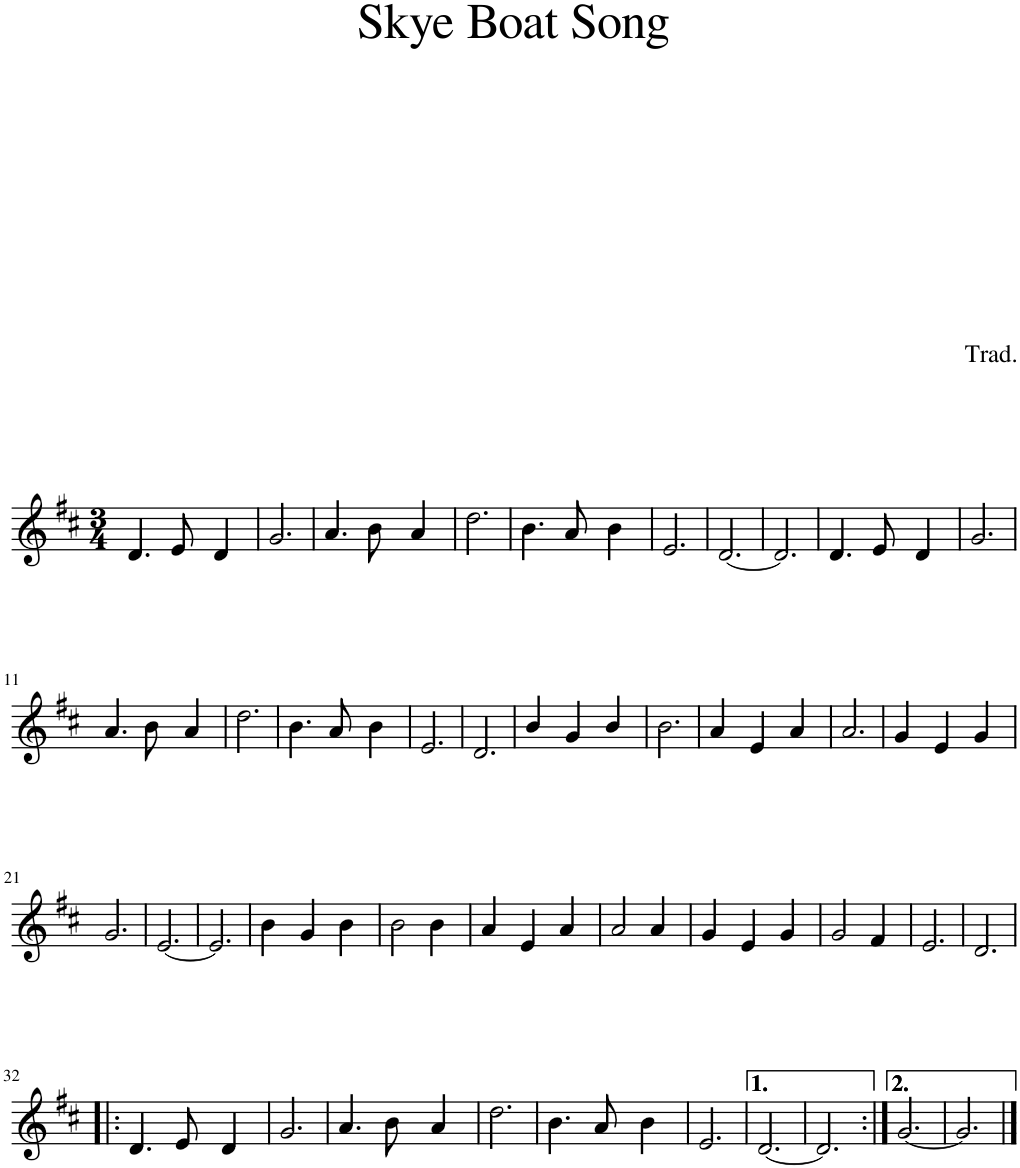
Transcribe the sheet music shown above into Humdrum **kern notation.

**kern
*part1
*staff1
*I"Violon
*I'Vln
*clefG2
*k[f#c#]
*M3/4
=1
4.d/
8e/
4d/
=2
2.g/
=3
4.a/
8b\
4a/
=4
2.dd\
=5
4.b\
8a/
4b\
=6
2.e/
=7
[2.d/
=8
2.d/]
=9
4.d/
8e/
4d/
=10
2.g/
!!LO:LB:g=z
=11
4.a/
8b\
4a/
=12
2.dd\
=13
4.b\
8a/
4b\
=14
2.e/
=15
2.d/
=16
4b/
4g/
4b/
=17
2.b\
=18
4a/
4e/
4a/
=19
2.a/
=20
4g/
4e/
4g/
!!LO:LB:g=z
=21
2.g/
=22
[2.e/
=23
2.e/]
=24
4b\
4g/
4b\
=25
2b\
4b\
=26
4a/
4e/
4a/
=27
2a/
4a/
=28
4g/
4e/
4g/
=29
2g/
4f#/
=30
2.e/
=31
2.d/
!!LO:LB:g=z
=32!|:
4.d/
8e/
4d/
=33
2.g/
=34
4.a/
8b\
4a/
=35
2.dd\
=36
4.b\
8a/
4b\
=37
2.e/
=38
[2.d/
=39
2.d/]
=40:|!
[2.g/
=41
2.g/]
==
*-
